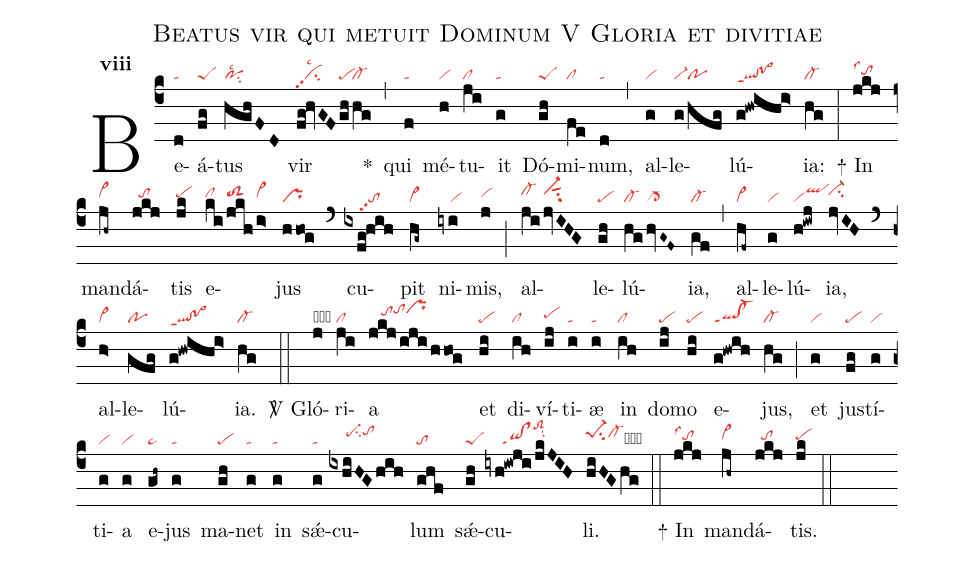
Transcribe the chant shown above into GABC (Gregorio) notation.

name:Beatus vir qui metuit Dominum V Gloria et divitiae;
office-part:re;
mode:8;
nabc-lines:1;
%%
initial-style: 1;
name: Beatus vir qui metuit Dominum;
mode: 8;
office-part: Responsorium;
annotation: Resp.;
annotation: viii;
nabc-lines: 1;
%%
(c4) Be(d|ta)á(fg|peS)tus(hghFD|posu2lsc2) vir(fg@hvGF|cipp2lsc2|gh|pe|hg|cl-) <sp>*</sp>(,) qui(f|ta) mé(h|vi)tu(ji|cl)it(g|ta) Dó(gh|peS)mi(fe|cl)num,(d|ta) (,) al(g|vi)le(g|vi-|hfg|po)lú(g!hwihi>|ql!po>ppt1)ia:(hg|cl-) (:)
<sp>+</sp> In(jkj|tohhlss1) man(jh~|cl~hh)dá(jkj|//tohh)tis(jk|pehh) e(ki|clhh|jkh|toS2hh|i>|cl~hh)jus(hhog|pr) (`) cu(ixfg@hih|/////topp2)pit(hg~|cl~) ni(iyi|////vi)mis,(j|vihh) (;) al(ji|cl-hi|jvIHG|vi-hisut1su2)le(gh|pe)lú(hg|cl-|hvG~F~|cl->){ia},(gf|cl-) (,) al(hf~|cl~)le(g|vi)lú(h!iwj|viqlhj){ia},(jvIH|ci-hi) (`) al(h>|cl~)le(gfg|po)lú(g!hwihi>|ql!po>ppt1){ia}.(hg|cl-) (::)

<sp>V/</sp> Gló(j|obvi)ri(ji|cl)a(jkj/iji/hhog|////tohitohjprhj) et(hi|pe) di(ih|cl)ví(ij|pehh)ti(i|ta)æ(i|ta) in(ih|cl) do(ij|pe)mo(hi|pe) e(g!hwih|ql!cl-ppt1)jus,(hg|cl-) (;) et(g|vi) ju(fg|pe)stí(g|vi)ti(g|vi)a(g|vi) e(gh~|pe~)jus(g|ta) ma(gh|pe)net(g|ta) in(g|ta) sǽ(g|ta)cu(ixhiHG/hih|/////pe-hisu2tohj)lum(ghf|to) sǽ(gh|peS)cu(iyh!iwji/jkJIH|/////qi!clppt1toS2hlsu2)li.(hiHGhg|pe-1hisu2cl-hicb) (::)
<sp>+</sp> In(jkj|tohhlss1) man(jh~|cl~hh)dá(jkj|//tohh)tis.(jk|pehh) (::)
